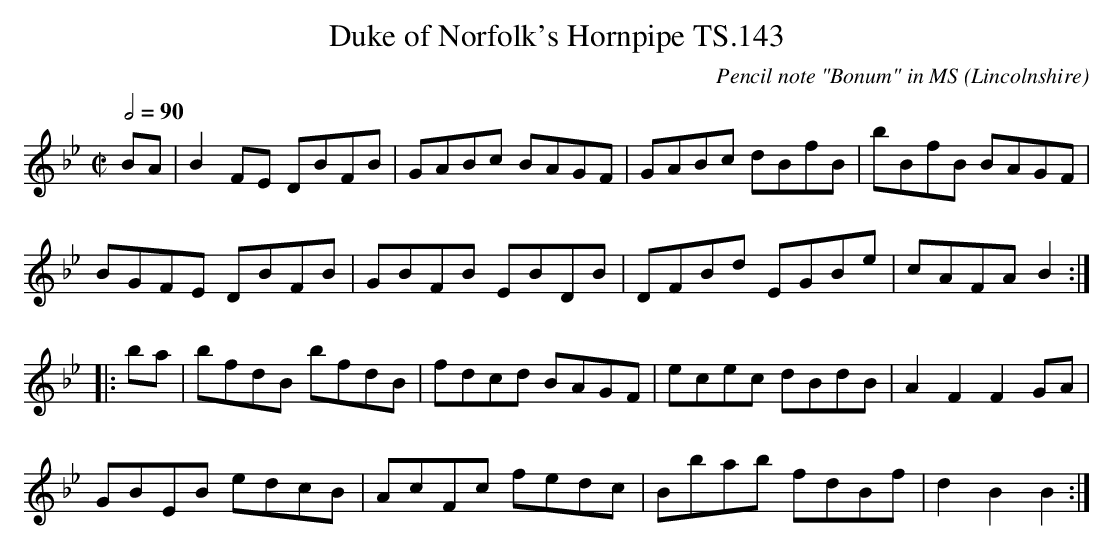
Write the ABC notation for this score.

X:1
T:Duke of Norfolk's Hornpipe TS.143
C:Pencil note "Bonum" in MS
L:1/8
M:C|
O:Lincolnshire
Q:1/2=90
K:Bb
BA|B2FE DBFB|GABc BAGF|GABc dBfB|bBfB BAGF|!
BGFE DBFB|GBFB EBDB|DFBd EGBe|cAFAB2:|!
|:ba|bfdB bfdB|fdcd BAGF|ecec dBdB|A2F2F2GA|!
GBEB edcB|AcFc fedc|Bbab fdBf|d2B2B2:|]
